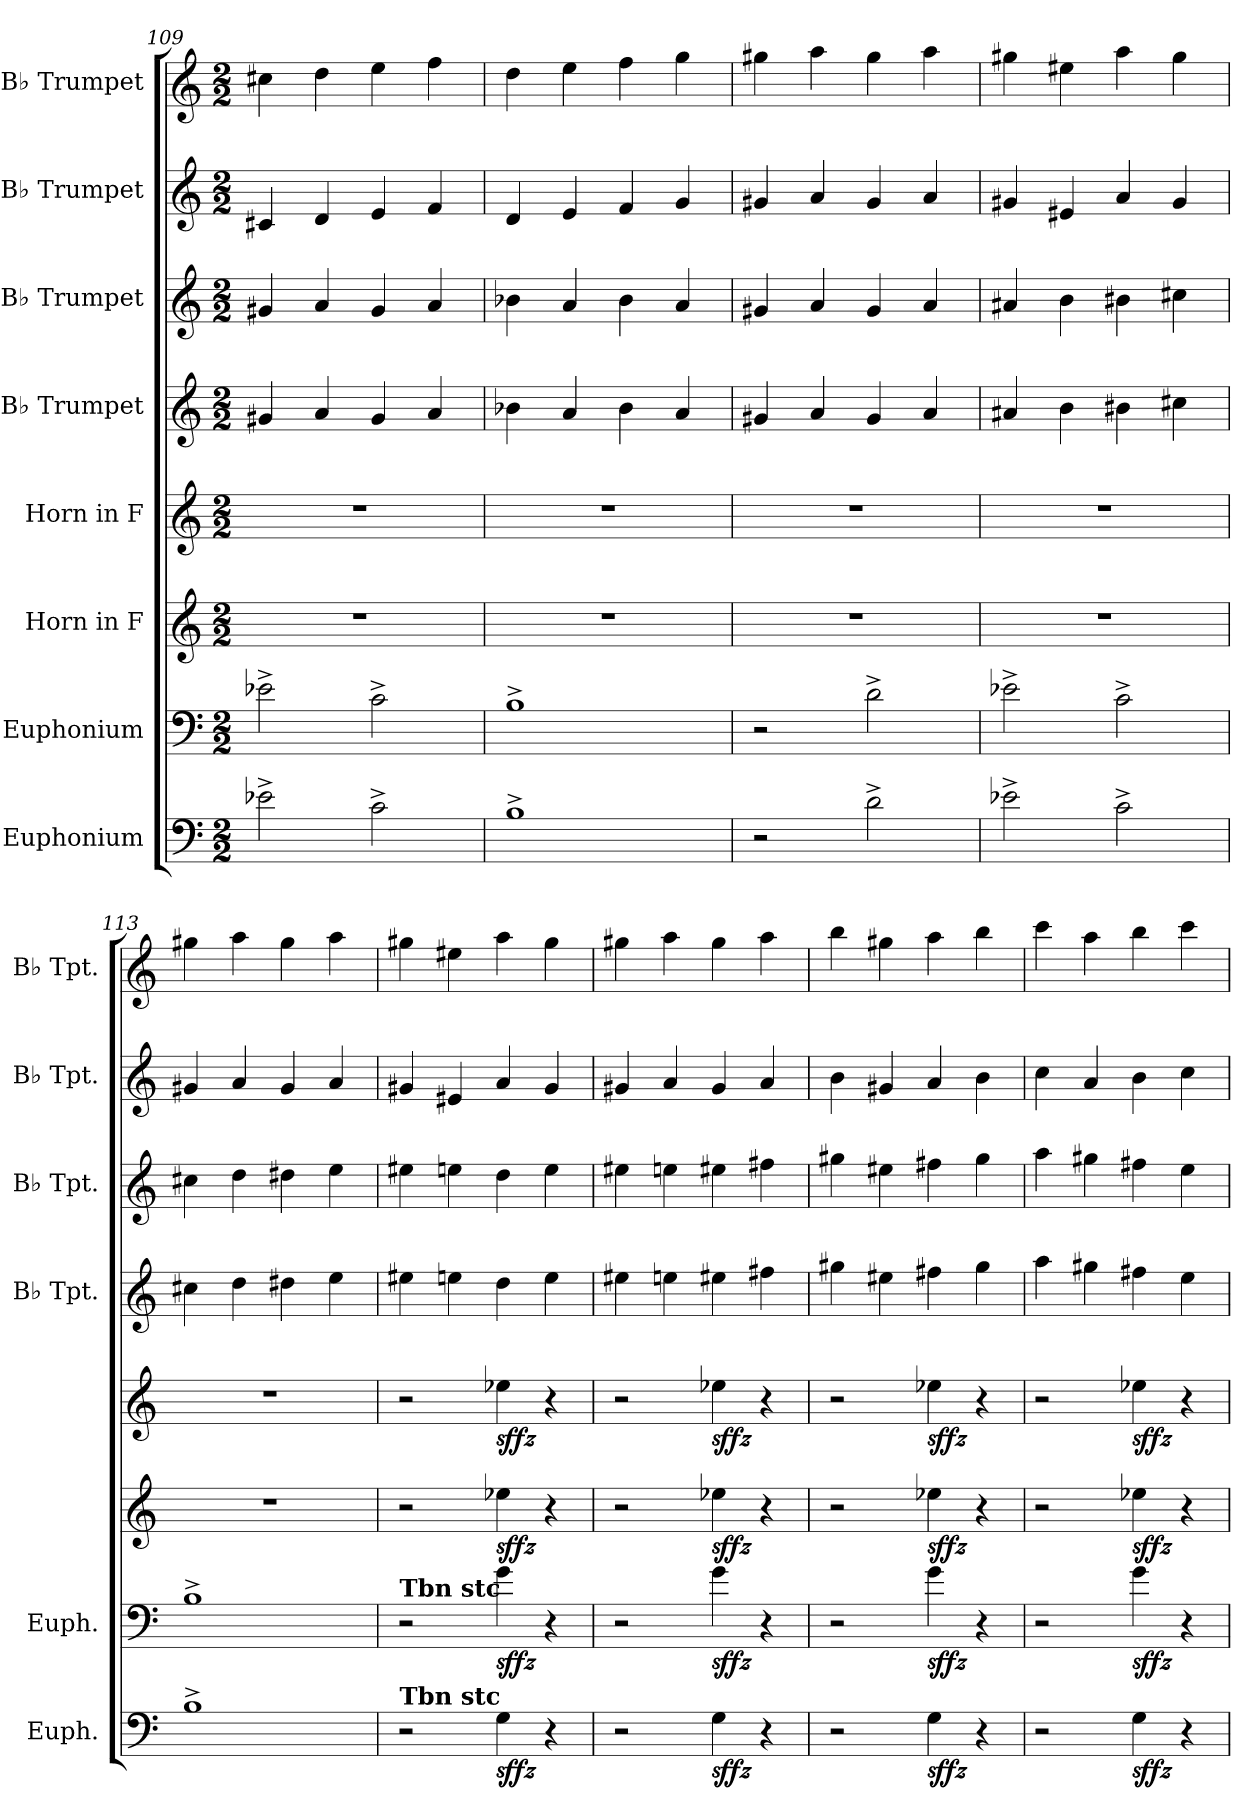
**kern	**dynam	**kern	**dynam	**kern	**dynam	**kern	**dynam	**kern	**kern	**kern	**kern
*part8	*part8	*part7	*part7	*part6	*part6	*part5	*part5	*part4	*part3	*part2	*part1
*staff8	*staff8	*staff7	*staff7	*staff6	*staff6	*staff5	*staff5	*staff4	*staff3	*staff2	*staff1
*I"Euphonium	*	*I"Euphonium	*	*I"Horn in F	*	*I"Horn in F	*	*I"B♭ Trumpet	*I"B♭ Trumpet	*I"B♭ Trumpet	*I"B♭ Trumpet
*I'Euph.	*	*I'Euph.	*	*	*	*	*	*I'B♭ Tpt.	*I'B♭ Tpt.	*I'B♭ Tpt.	*I'B♭ Tpt.
*clefF4	*	*clefF4	*	*clefG2	*	*clefG2	*	*clefG2	*clefG2	*clefG2	*clefG2
*	*	*	*	*ITrd4c7	*	*ITrd4c7	*	*ITrd1c2	*ITrd1c2	*ITrd1c2	*ITrd1c2
*k[]	*	*k[]	*	*k[b-]	*	*k[b-]	*	*k[b-e-]	*k[b-e-]	*k[b-e-]	*k[b-e-]
*M2/2	*	*M2/2	*	*M2/2	*	*M2/2	*	*M2/2	*M2/2	*M2/2	*M2/2
=109	=109	=109	=109	=109	=109	=109	=109	=109	=109	=109	=109
2e-X^\	.	2e-X^\	.	1r	.	1r	.	4f#X/	4f#X/	4Bn/	4bn\
.	.	.	.	.	.	.	.	4g/	4g/	4c/	4cc\
2c^\	.	2c^\	.	.	.	.	.	4f#/	4f#/	4d/	4dd\
.	.	.	.	.	.	.	.	4g/	4g/	4e-/	4ee-\
=110	=110	=110	=110	=110	=110	=110	=110	=110	=110	=110	=110
1B^	.	1B^	.	1r	.	1r	.	4a-X\	4a-X\	4c/	4cc\
.	.	.	.	.	.	.	.	4g/	4g/	4d/	4dd\
.	.	.	.	.	.	.	.	4a-\	4a-\	4e-/	4ee-\
.	.	.	.	.	.	.	.	4g/	4g/	4f/	4ff\
=111	=111	=111	=111	=111	=111	=111	=111	=111	=111	=111	=111
2r	.	2r	.	1r	.	1r	.	4f#X/	4f#X/	4f#X/	4ff#X\
.	.	.	.	.	.	.	.	4g/	4g/	4g/	4gg\
2d^\	.	2d^\	.	.	.	.	.	4f#/	4f#/	4f#/	4ff#\
.	.	.	.	.	.	.	.	4g/	4g/	4g/	4gg\
=112	=112	=112	=112	=112	=112	=112	=112	=112	=112	=112	=112
2e-X^\	.	2e-X^\	.	1r	.	1r	.	4g#X/	4g#X/	4f#X/	4ff#X\
.	.	.	.	.	.	.	.	4a\	4a\	4d#X/	4dd#X\
2c^\	.	2c^\	.	.	.	.	.	4a#X\	4a#X\	4g/	4gg\
.	.	.	.	.	.	.	.	4bn\	4bn\	4f#/	4ff#\
=113	=113	=113	=113	=113	=113	=113	=113	=113	=113	=113	=113
1B^	.	1B^	.	1r	.	1r	.	4bn\	4bn\	4f#X/	4ff#X\
.	.	.	.	.	.	.	.	4cc\	4cc\	4g/	4gg\
.	.	.	.	.	.	.	.	4cc#X\	4cc#X\	4f#/	4ff#\
.	.	.	.	.	.	.	.	4dd\	4dd\	4g/	4gg\
=114	=114	=114	=114	=114	=114	=114	=114	=114	=114	=114	=114
!	!	!LO:TX:a:B:t=Tbn stc	!	!	!	!	!	!	!	!	!
!LO:TX:a:B:t=Tbn stc	!	!	!	!	!	!	!	!	!	!	!
2r	.	2r	.	2r	.	2r	.	4dd#X\	4dd#X\	4f#X/	4ff#X\
.	.	.	.	.	.	.	.	4ddn\	4ddn\	4d#X/	4dd#X\
!	!LO:DY:b	!	!LO:DY:b	!	!LO:DY:b	!	!LO:DY:b	!	!	!	!
4G\	sffz	4g\	sffz	4a-X\	sffz	4a-X\	sffz	4cc\	4cc\	4g/	4gg\
4r	.	4r	.	4r	.	4r	.	4dd\	4dd\	4f#/	4ff#\
=115	=115	=115	=115	=115	=115	=115	=115	=115	=115	=115	=115
2r	.	2r	.	2r	.	2r	.	4dd#X\	4dd#X\	4f#X/	4ff#X\
.	.	.	.	.	.	.	.	4ddn\	4ddn\	4g/	4gg\
!	!LO:DY:b	!	!LO:DY:b	!	!LO:DY:b	!	!LO:DY:b	!	!	!	!
4G\	sffz	4g\	sffz	4a-X\	sffz	4a-X\	sffz	4dd#X\	4dd#X\	4f#/	4ff#\
4r	.	4r	.	4r	.	4r	.	4een\	4een\	4g/	4gg\
=116	=116	=116	=116	=116	=116	=116	=116	=116	=116	=116	=116
2r	.	2r	.	2r	.	2r	.	4ff#X\	4ff#X\	4a\	4aa\
.	.	.	.	.	.	.	.	4dd#X\	4dd#X\	4f#X/	4ff#X\
!	!LO:DY:b	!	!LO:DY:b	!	!LO:DY:b	!	!LO:DY:b	!	!	!	!
4G\	sffz	4g\	sffz	4a-X\	sffz	4a-X\	sffz	4een\	4een\	4g/	4gg\
4r	.	4r	.	4r	.	4r	.	4ff#\	4ff#\	4a\	4aa\
!!LO:PB:g=z
=117	=117	=117	=117	=117	=117	=117	=117	=117	=117	=117	=117
2r	.	2r	.	2r	.	2r	.	4gg\	4gg\	4b-\	4bb-\
.	.	.	.	.	.	.	.	4ff#X\	4ff#X\	4g/	4gg\
!	!LO:DY:b	!	!LO:DY:b	!	!LO:DY:b	!	!LO:DY:b	!	!	!	!
4G\	sffz	4g\	sffz	4a-X\	sffz	4a-X\	sffz	4een\	4een\	4a\	4aa\
4r	.	4r	.	4r	.	4r	.	4dd\	4dd\	4b-\	4bb-\
=	=	=	=	=	=	=	=	=	=	=	=
*-	*-	*-	*-	*-	*-	*-	*-	*-	*-	*-	*-
